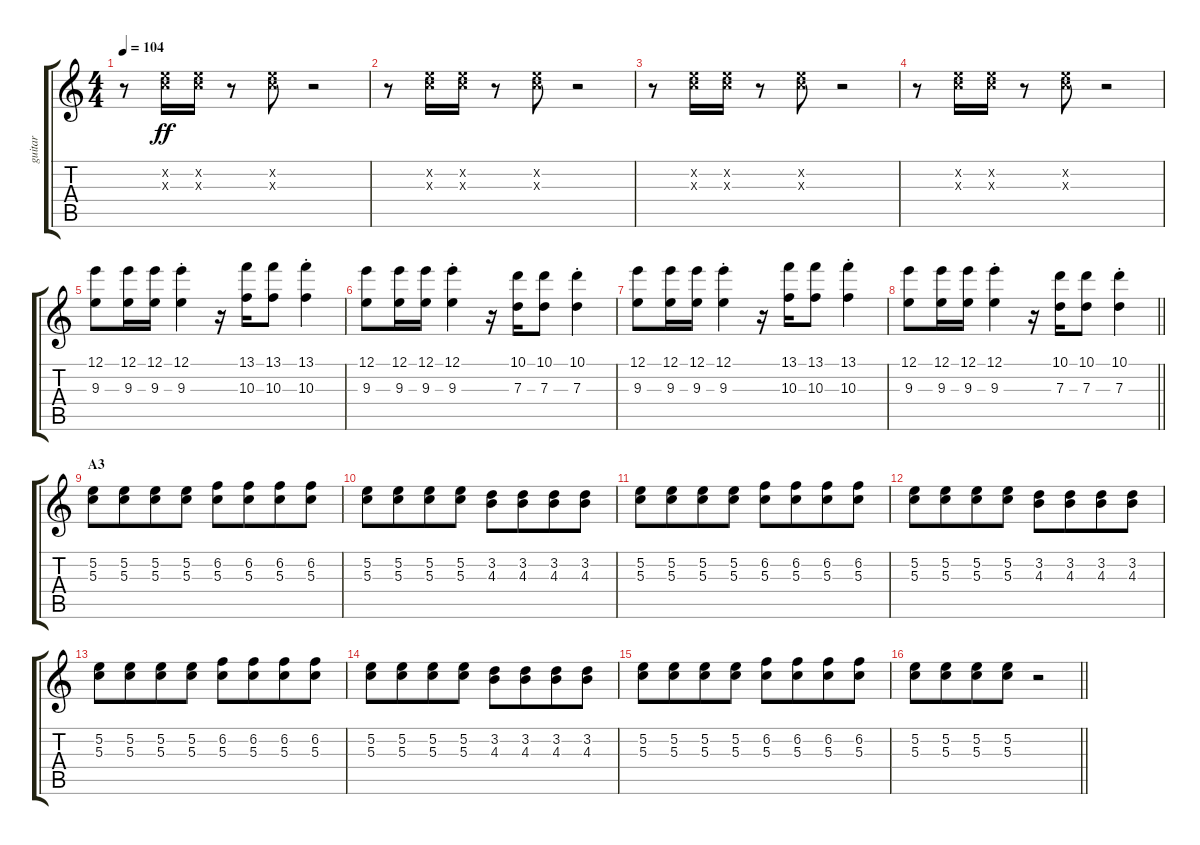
\track ("guitar" "guitar") {instrument electricguitarclean}
\staff {score tabs}
\tuning (E4 B3 G3 D3 A2 E2) {hide}
\ts (4 4)
\tempo 104
\clef g2
\ks c
r.8{dy ff beam merge} (5.2{x} 5.3{x}).16 (5.2{x} 5.3{x}).16 r.8{beam merge} (5.2{x} 5.3{x}).8 r.2 |
r.8{beam merge} (5.2{x} 5.3{x}).16 (5.2{x} 5.3{x}).16 r.8{beam merge} (5.2{x} 5.3{x}).8 r.2 |
r.8{beam merge} (5.2{x} 5.3{x}).16 (5.2{x} 5.3{x}).16 r.8{beam merge} (5.2{x} 5.3{x}).8 r.2 |
r.8{beam merge} (5.2{x} 5.3{x}).16 (5.2{x} 5.3{x}).16 r.8{beam merge} (5.2{x} 5.3{x}).8 r.2 |
(12.1 9.3).8{instrument electricguitarclean} (12.1 9.3).16 (12.1 9.3).16 (12.1{st} 9.3{st}).4 r.16 (13.1 10.3).16 (13.1 10.3).8 (13.1{st} 10.3{st}).4 |
(12.1 9.3).8 (12.1 9.3).16 (12.1 9.3).16 (12.1{st} 9.3{st}).4 r.16 (10.1 7.3).16 (10.1 7.3).8 (10.1{st} 7.3{st}).4 |
(12.1 9.3).8 (12.1 9.3).16 (12.1 9.3).16 (12.1{st} 9.3{st}).4 r.16 (13.1 10.3).16 (13.1 10.3).8 (13.1{st} 10.3{st}).4 |
\barLineRight lightlight
(12.1 9.3).8 (12.1 9.3).16 (12.1 9.3).16 (12.1{st} 9.3{st}).4 r.16 (10.1 7.3).16 (10.1 7.3).8 (10.1{st} 7.3{st}).4 |
\section ("" "A3")
(5.2 5.3).8 (5.2 5.3).8{beam merge} (5.2 5.3).8 (5.2 5.3).8 (6.2 5.3).8 (6.2 5.3).8{beam merge} (6.2 5.3).8 (6.2 5.3).8 |
(5.2 5.3).8 (5.2 5.3).8{beam merge} (5.2 5.3).8 (5.2 5.3).8 (3.2 4.3).8 (3.2 4.3).8{beam merge} (3.2 4.3).8 (3.2 4.3).8 |
(5.2 5.3).8 (5.2 5.3).8{beam merge} (5.2 5.3).8 (5.2 5.3).8 (6.2 5.3).8 (6.2 5.3).8{beam merge} (6.2 5.3).8 (6.2 5.3).8 |
(5.2 5.3).8 (5.2 5.3).8{beam merge} (5.2 5.3).8 (5.2 5.3).8 (3.2 4.3).8 (3.2 4.3).8{beam merge} (3.2 4.3).8 (3.2 4.3).8 |
(5.2 5.3).8 (5.2 5.3).8{beam merge} (5.2 5.3).8 (5.2 5.3).8 (6.2 5.3).8 (6.2 5.3).8{beam merge} (6.2 5.3).8 (6.2 5.3).8 |
(5.2 5.3).8 (5.2 5.3).8{beam merge} (5.2 5.3).8 (5.2 5.3).8 (3.2 4.3).8 (3.2 4.3).8{beam merge} (3.2 4.3).8 (3.2 4.3).8 |
(5.2 5.3).8 (5.2 5.3).8{beam merge} (5.2 5.3).8 (5.2 5.3).8 (6.2 5.3).8 (6.2 5.3).8{beam merge} (6.2 5.3).8 (6.2 5.3).8 |
\barLineRight lightlight
(5.2 5.3).8 (5.2 5.3).8{beam merge} (5.2 5.3).8 (5.2 5.3).8 r.2
